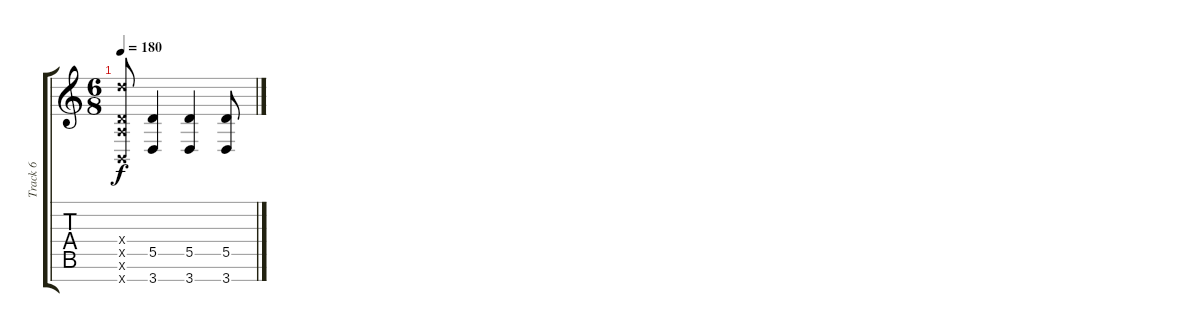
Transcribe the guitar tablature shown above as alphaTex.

\track ("Track 6" "Track 6") {instrument electricguitarclean}
\staff {score tabs}
\tuning (E4 B3 G3 D3 A2 E2 B1) {hide}
\ts (6 8)
\tempo 180
\clef g2
\ks c
(12.4{x} 0.5{x} 10.6{x} 0.7{x}).8{dy f} (5.5 3.7).4 (5.5 3.7).4 (5.5 3.7).8
